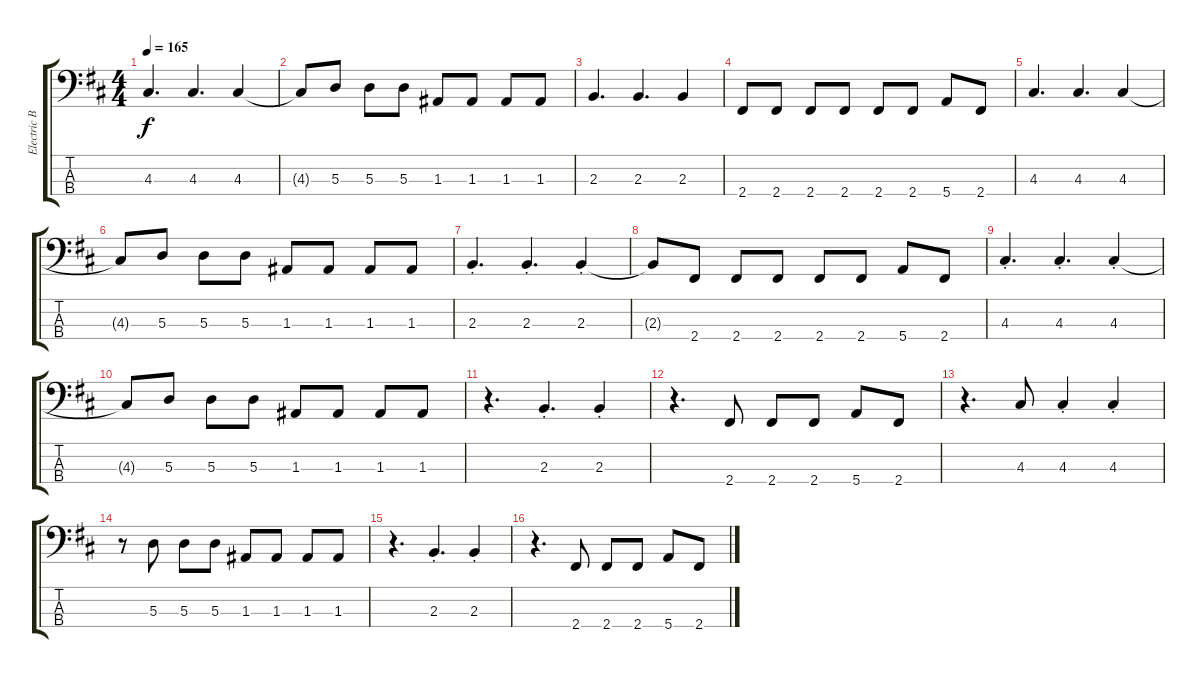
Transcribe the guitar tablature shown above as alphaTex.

\track ("Electric Bass" "Electric B") {instrument electricbassfinger}
\staff {score tabs}
\tuning (G2 D2 A1 E1) {hide}
\ts (4 4)
\tempo 165
\clef f4
\ks d
4.3.4{d dy f} 4.3.4{d} 4.3.4 |
4.3{t}.8 5.3.8 5.3.8 5.3.8 1.3.8 1.3.8 1.3.8 1.3.8 |
2.3.4{d} 2.3.4{d} 2.3.4 |
2.4.8 2.4.8 2.4.8 2.4.8 2.4.8 2.4.8 5.4.8 2.4.8 |
4.3.4{d} 4.3.4{d} 4.3.4 |
4.3{t}.8 5.3.8 5.3.8 5.3.8 1.3.8 1.3.8 1.3.8 1.3.8 |
2.3{st}.4{d} 2.3{st}.4{d} 2.3{st}.4 |
2.3{t}.8 2.4.8 2.4.8 2.4.8 2.4.8 2.4.8 5.4.8 2.4.8 |
4.3{st}.4{d} 4.3{st}.4{d} 4.3{st}.4 |
4.3{t}.8 5.3.8 5.3.8 5.3.8 1.3.8 1.3.8 1.3.8 1.3.8 |
r.4{d} 2.3{st}.4{d} 2.3{st}.4 |
r.4{d} 2.4.8 2.4.8 2.4.8 5.4.8 2.4.8 |
r.4{d} 4.3.8 4.3{st}.4 4.3{st}.4 |
r.8 5.3.8 5.3.8 5.3.8 1.3.8 1.3.8 1.3.8 1.3.8 |
r.4{d} 2.3{st}.4{d} 2.3{st}.4 |
r.4{d} 2.4.8 2.4.8 2.4.8 5.4.8 2.4.8
